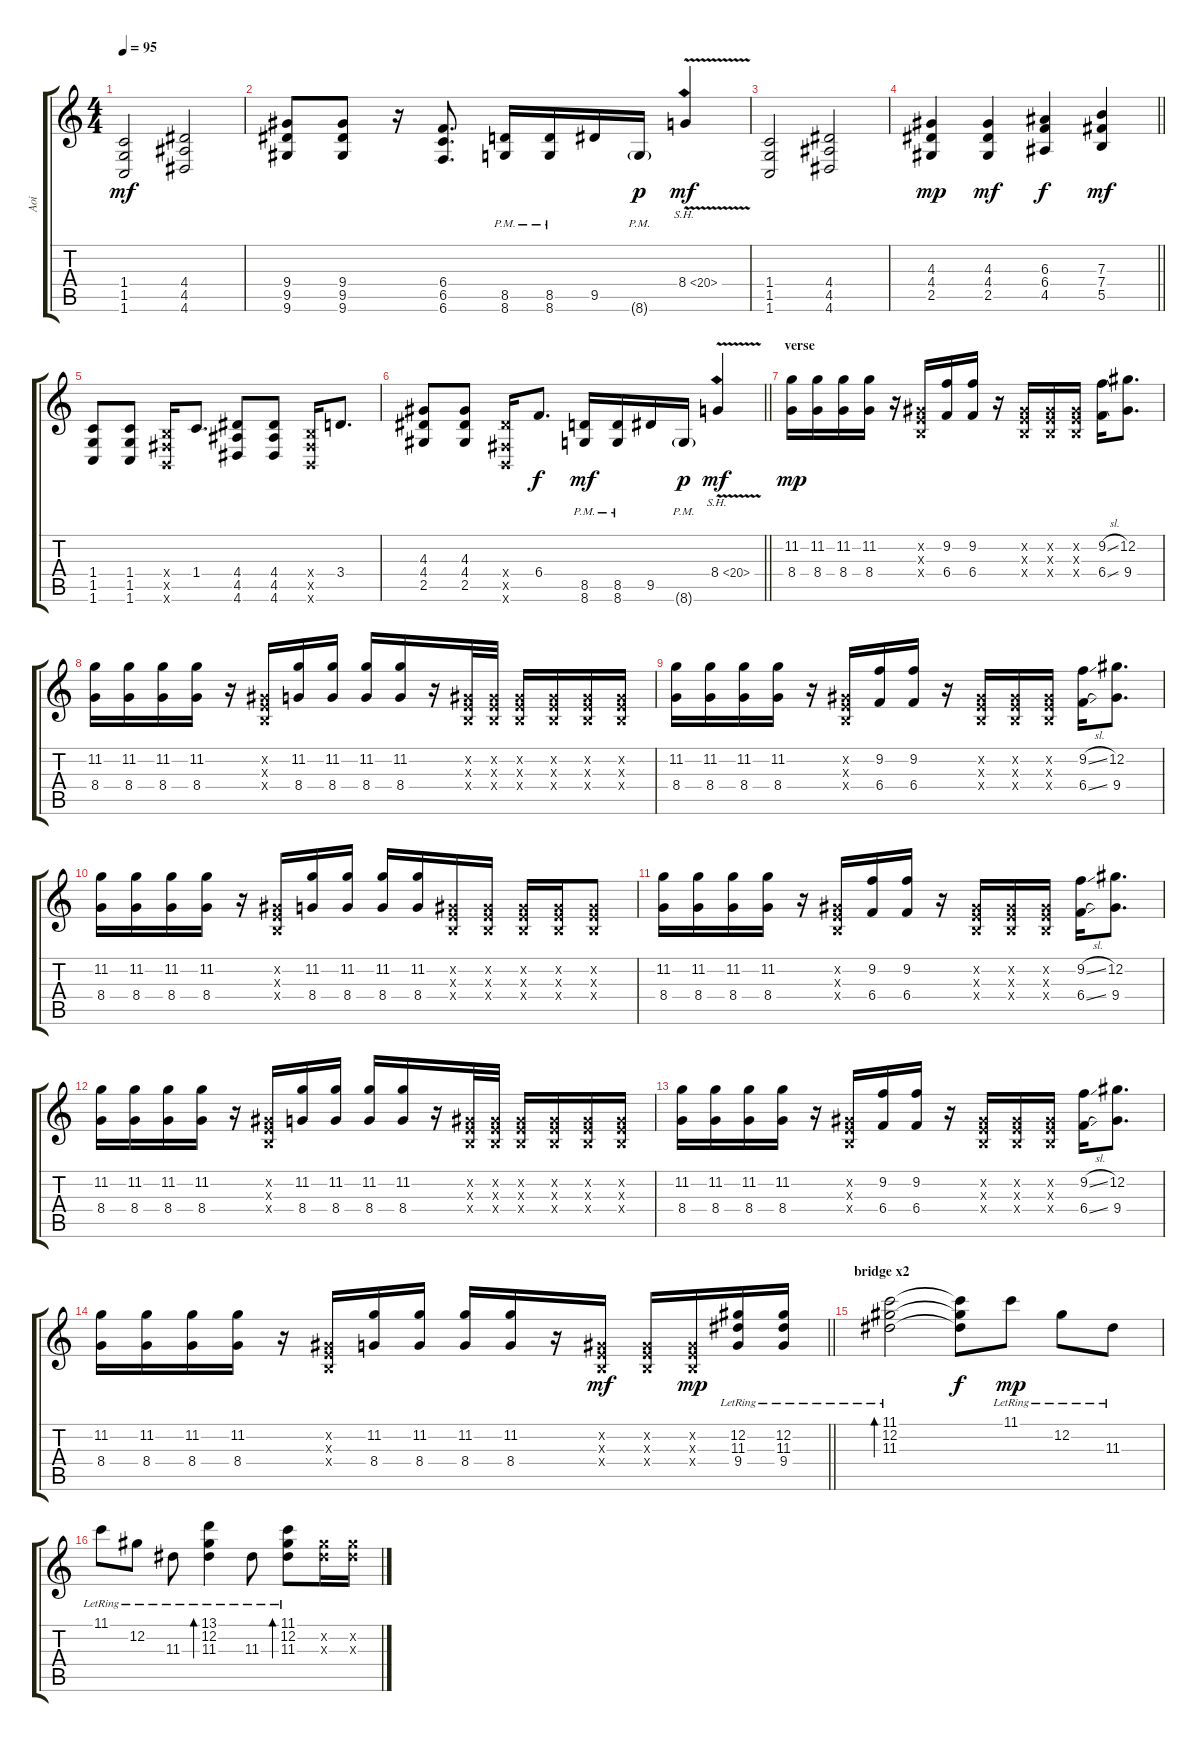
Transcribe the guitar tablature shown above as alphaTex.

\track ("Aoi" "Aoi") {instrument distortionguitar}
\staff {score tabs}
\tuning (Db4 Ab3 E3 B2 Gb2 B1) {hide}
\ts (4 4)
\tempo 95
\clef g2
\ks c
(1.4 1.5 1.6).2{dy mf} (4.4 4.5 4.6).2 |
(9.4 9.5 9.6).8 (9.4 9.5 9.6).8 r.16 (6.4 6.5 6.6).8{d} (8.5{pm} 8.6{pm}).16 (8.5{pm} 8.6{pm}).16 9.5.16 8.6{g pm}.16{dy p} 8.4{sh 12 v}.4{dy mf} |
(1.4 1.5 1.6).2 (4.4 4.5 4.6).2 |
\barLineRight lightlight
(4.3 4.4 2.5).4{dy mp} (4.3 4.4 2.5).4{dy mf} (6.3 6.4 4.5).4{dy f} (7.3 7.4 5.5).4{dy mf} |
\section ("" "")
(1.4 1.5 1.6).8 (1.4 1.5 1.6).8 (0.4{x} 0.5{x} 0.6{x}).16 1.4.8{d} (4.4 4.5 4.6).8 (4.4 4.5 4.6).8 (0.4{x} 0.5{x} 0.6{x}).16 3.4.8{d} |
\barLineRight lightlight
(4.3 4.4 2.5).8 (4.3 4.4 2.5).8 (4.4{x} 0.5{x} 0.6{x}).16 6.4.8{d dy f} (8.5{pm} 8.6{pm}).16{dy mf} (8.5{pm} 8.6{pm}).16 9.5.16 8.6{g pm}.16{dy p} 8.4{sh 12 v}.4{dy mf} |
\section ("" "verse")
(11.2 8.4).16{dy mp instrument overdrivenguitar} (11.2 8.4).16 (11.2 8.4).16 (11.2 8.4).16 r.16 (0.2{x} 0.3{x} 0.4{x}).16 (9.2 6.4).16 (9.2 6.4).16 r.16 (0.2{x} 0.3{x} 0.4{x}).16 (0.2{x} 0.3{x} 0.4{x}).16 (0.2{x} 0.3{x} 0.4{x}).16 (9.2{sl} 6.4{sl}).16 (12.2 9.4).8{d} |
(11.2 8.4).16 (11.2 8.4).16 (11.2 8.4).16 (11.2 8.4).16 r.16 (0.2{x} 0.3{x} 0.4{x}).16 (11.2 8.4).16 (11.2 8.4).16 (11.2 8.4).16 (11.2 8.4).16 r.16 (0.2{x} 0.3{x} 0.4{x}).32 (0.2{x} 0.3{x} 0.4{x}).32 (0.2{x} 0.3{x} 0.4{x}).16 (0.2{x} 0.3{x} 0.4{x}).16 (0.2{x} 0.3{x} 0.4{x}).16 (0.2{x} 0.3{x} 0.4{x}).16 |
(11.2 8.4).16 (11.2 8.4).16 (11.2 8.4).16 (11.2 8.4).16 r.16 (0.2{x} 0.3{x} 0.4{x}).16 (9.2 6.4).16 (9.2 6.4).16 r.16 (0.2{x} 0.3{x} 0.4{x}).16 (0.2{x} 0.3{x} 0.4{x}).16 (0.2{x} 0.3{x} 0.4{x}).16 (9.2{sl} 6.4{sl}).16 (12.2 9.4).8{d} |
(11.2 8.4).16 (11.2 8.4).16 (11.2 8.4).16 (11.2 8.4).16 r.16 (0.2{x} 0.3{x} 0.4{x}).16 (11.2 8.4).16 (11.2 8.4).16 (11.2 8.4).16 (11.2 8.4).16 (0.2{x} 0.3{x} 0.4{x}).16 (0.2{x} 0.3{x} 0.4{x}).16 (0.2{x} 0.3{x} 0.4{x}).16 (0.2{x} 0.3{x} 0.4{x}).16 (0.2{x} 0.3{x} 0.4{x}).8 |
(11.2 8.4).16 (11.2 8.4).16 (11.2 8.4).16 (11.2 8.4).16 r.16 (0.2{x} 0.3{x} 0.4{x}).16 (9.2 6.4).16 (9.2 6.4).16 r.16 (0.2{x} 0.3{x} 0.4{x}).16 (0.2{x} 0.3{x} 0.4{x}).16 (0.2{x} 0.3{x} 0.4{x}).16 (9.2{sl} 6.4{sl}).16 (12.2 9.4).8{d} |
(11.2 8.4).16 (11.2 8.4).16 (11.2 8.4).16 (11.2 8.4).16 r.16 (0.2{x} 0.3{x} 0.4{x}).16 (11.2 8.4).16 (11.2 8.4).16 (11.2 8.4).16 (11.2 8.4).16 r.16 (0.2{x} 0.3{x} 0.4{x}).32 (0.2{x} 0.3{x} 0.4{x}).32 (0.2{x} 0.3{x} 0.4{x}).16 (0.2{x} 0.3{x} 0.4{x}).16 (0.2{x} 0.3{x} 0.4{x}).16 (0.2{x} 0.3{x} 0.4{x}).16 |
(11.2 8.4).16 (11.2 8.4).16 (11.2 8.4).16 (11.2 8.4).16 r.16 (0.2{x} 0.3{x} 0.4{x}).16 (9.2 6.4).16 (9.2 6.4).16 r.16 (0.2{x} 0.3{x} 0.4{x}).16 (0.2{x} 0.3{x} 0.4{x}).16 (0.2{x} 0.3{x} 0.4{x}).16 (9.2{sl} 6.4{sl}).16 (12.2 9.4).8{d} |
\barLineRight lightlight
(11.2 8.4).16 (11.2 8.4).16 (11.2 8.4).16 (11.2 8.4).16 r.16 (0.2{x} 0.3{x} 0.4{x}).16 (11.2 8.4).16 (11.2 8.4).16 (11.2 8.4).16 (11.2 8.4).16 r.16 (0.2{x} 0.3{x} 0.4{x}).16{dy mf} (0.2{x} 0.3{x} 0.4{x}).16 (0.2{x} 0.3{x} 0.4{x}).16{dy mp} (12.2{lr} 11.3{lr} 9.4{lr}).16 (12.2{lr} 11.3{lr} 9.4{lr}).16 |
\section ("" "bridge x2")
(11.1{lr} 12.2{lr} 11.3{lr}).2{bd 120} (11.1{t} 12.2{t} 11.3{t}).8{dy f} 11.1{lr}.8{dy mp} 12.2{lr}.8 11.3{lr}.8 |
11.1{lr}.8 12.2{lr}.8 11.3{lr}.8 (13.1 12.2 11.3{lr}).4{bd 60} 11.3{lr}.8 (11.1 12.2{lr} 11.3).8{bd 60} (12.2{x} 11.3{x}).16 (12.2{x} 11.3{x}).16
